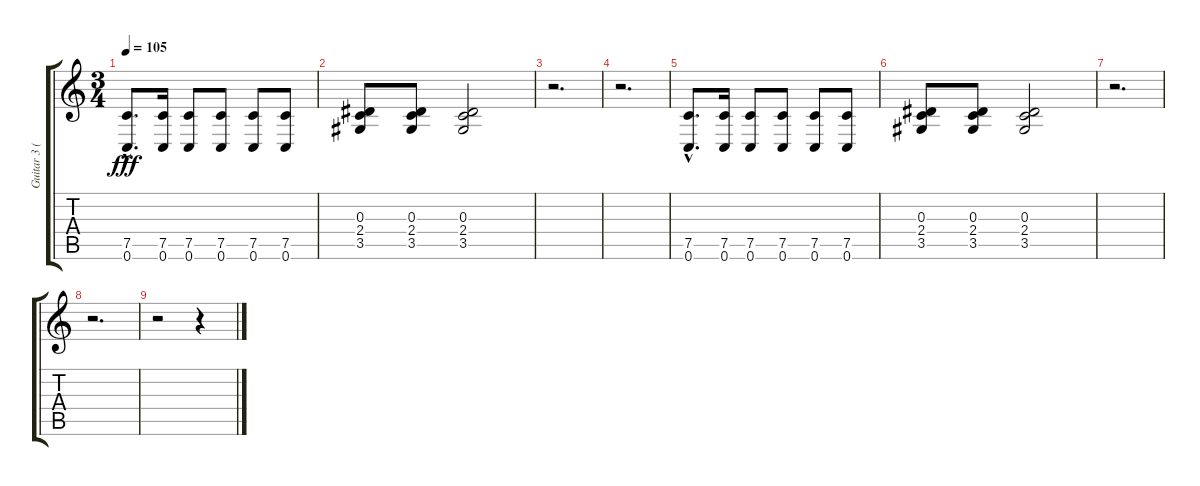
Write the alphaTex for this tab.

\track ("Guitar 3 (Rhythm)" "Guitar 3 (") {instrument distortionguitar}
\staff {score tabs}
\tuning (C4 G3 Eb3 Bb2 F2 C2) {hide}
\ts (3 4)
\tempo 105
\clef g2
\ks c
(7.5{hac} 0.6{hac}).8{d dy fff} (7.5 0.6).16 (7.5 0.6).8 (7.5 0.6).8 (7.5 0.6).8 (7.5 0.6).8 |
(0.3 2.4 3.5).8 (0.3 2.4 3.5).8 (0.3 2.4 3.5).2 |
r.2{d} |
r.2{d} |
(7.5{hac} 0.6{hac}).8{d} (7.5 0.6).16 (7.5 0.6).8 (7.5 0.6).8 (7.5 0.6).8 (7.5 0.6).8 |
(0.3 2.4 3.5).8 (0.3 2.4 3.5).8 (0.3 2.4 3.5).2 |
r.2{d} |
r.2{d} |
r.2 r.4
